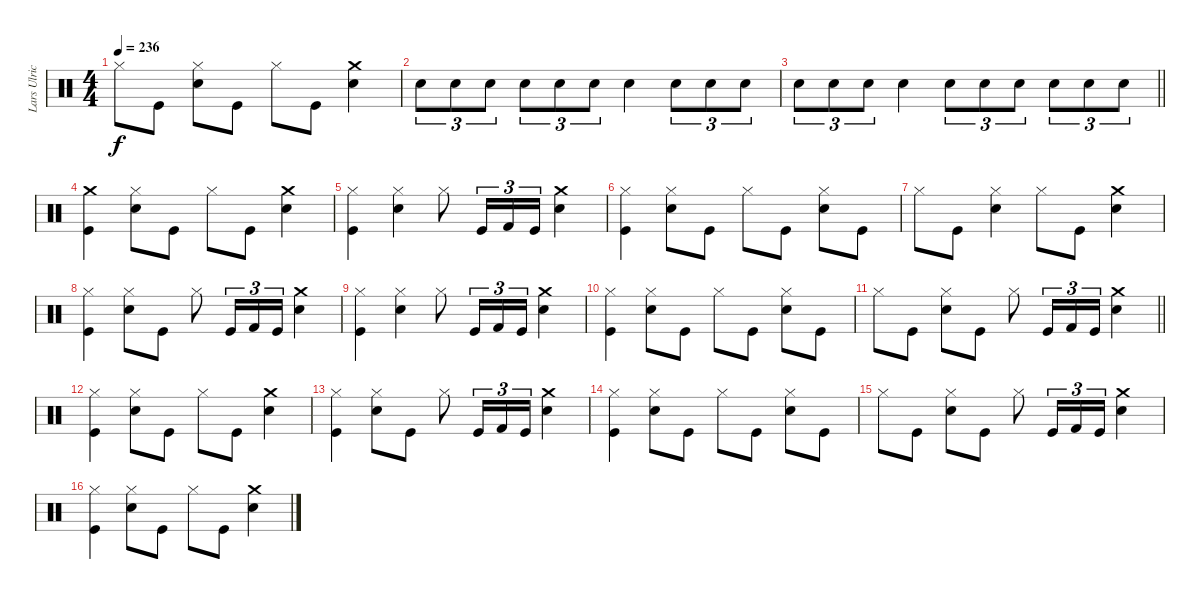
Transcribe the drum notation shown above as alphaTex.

\track ("Lars Ulrich" "Lars Ulric") {instrument percussion}
\staff {score}
\articulation defaults
\ts (4 4)
\tempo 236
\clef neutral
\ks c "Hi-Hat (closed)".8{dy f} "Kick (hit)".8
("Snare (hit) 2" "Hi-Hat (closed)").8 "Kick (hit)".8 "Hi-Hat (closed)".8 "Kick (hit)".8 ("Crash medium (hit)" "Snare (hit) 2").4 |
"Snare (hit) 2".8{tu (3 2)} "Snare (hit) 2".8{tu (3 2)} "Snare (hit) 2".8{tu (3 2)} "Snare (hit) 2".8{tu (3 2)} "Snare (hit) 2".8{tu (3 2)} "Snare (hit) 2".8{tu (3 2)} "Snare (hit) 2".4 "Snare (hit) 2".8{tu (3 2)} "Snare (hit) 2".8{tu (3 2)} "Snare (hit) 2".8{tu (3 2)} |
\barLineRight lightlight "Snare (hit) 2".8{tu (3 2)} "Snare (hit) 2".8{tu (3 2)} "Snare (hit) 2".8{tu (3 2)} "Snare (hit) 2".4 "Snare (hit) 2".8{tu (3 2)} "Snare (hit) 2".8{tu (3 2)} "Snare (hit) 2".8{tu (3 2)} "Snare (hit) 2".8{tu (3 2)} "Snare (hit) 2".8{tu (3 2)} "Snare (hit) 2".8{tu (3 2)}
|
("Kick (hit)" "Crash medium (hit)").4 ("Hi-Hat (closed)" "Snare (hit) 2").8 "Kick (hit)".8 "Hi-Hat (closed)".8 "Kick (hit)".8 ("Crash medium (hit)" "Snare (hit) 2").4 |
("Hi-Hat (closed)" "Kick (hit)").4 ("Snare (hit) 2" "Hi-Hat (closed)").4 "Hi-Hat (closed)".8 "Kick (hit)".16{tu (3 2)} "Kick (hit) 2".16{tu (3 2)} "Kick (hit)".16{tu (3 2)} ("Crash medium (hit)" "Snare (hit) 2").4 |
("Hi-Hat (closed)" "Kick (hit)").4 ("Snare (hit) 2" "Hi-Hat (closed)").8 "Kick (hit)".8 "Hi-Hat (closed)".8 "Kick (hit)".8 ("Snare (hit) 2" "Hi-Hat (closed)").8 "Kick (hit)".8 |
"Hi-Hat (closed)".8 "Kick (hit)".8 ("Snare (hit) 2" "Hi-Hat (closed)").4 "Hi-Hat (closed)".8 "Kick (hit)".8 ("Crash medium (hit)" "Snare (hit) 2").4 |
("Kick (hit)" "Hi-Hat (closed)").4 ("Snare (hit) 2" "Hi-Hat (closed)").8 "Kick (hit)".8 "Hi-Hat (closed)".8 "Kick (hit)".16{tu (3 2)} "Kick (hit) 2".16{tu (3 2)} "Kick (hit)".16{tu (3 2)} ("Crash medium (hit)" "Snare (hit) 2").4 |
("Hi-Hat (closed)" "Kick (hit)").4 ("Snare (hit) 2" "Hi-Hat (closed)").4 "Hi-Hat (closed)".8 "Kick (hit)".16{tu (3 2)} "Kick (hit) 2".16{tu (3 2)} "Kick (hit)".16{tu (3 2)} ("Crash medium (hit)" "Snare (hit) 2").4 |
("Hi-Hat (closed)" "Kick (hit)").4 ("Snare (hit) 2" "Hi-Hat (closed)").8 "Kick (hit)".8 "Hi-Hat (closed)".8 "Kick (hit)".8 ("Snare (hit) 2" "Hi-Hat (closed)").8 "Kick (hit)".8 |
\barLineRight lightlight "Hi-Hat (closed)".8 "Kick (hit)".8
("Snare (hit) 2" "Hi-Hat (closed)").8 "Kick (hit)".8 "Hi-Hat (closed)".8 "Kick (hit)".16{tu (3 2)} "Kick (hit) 2".16{tu (3 2)} "Kick (hit)".16{tu (3 2)} ("Crash medium (hit)" "Snare (hit) 2").4 |
("Hi-Hat (closed)" "Kick (hit)").4 ("Snare (hit) 2" "Hi-Hat (closed)").8 "Kick (hit)".8 "Hi-Hat (closed)".8 "Kick (hit)".8 ("Crash medium (hit)" "Snare (hit) 2").4 |
("Kick (hit)" "Hi-Hat (closed)").4 ("Snare (hit) 2" "Hi-Hat (closed)").8 "Kick (hit)".8 "Hi-Hat (closed)".8 "Kick (hit)".16{tu (3 2)} "Kick (hit) 2".16{tu (3 2)} "Kick (hit)".16{tu (3 2)} ("Crash medium (hit)" "Snare (hit) 2").4 |
("Hi-Hat (closed)" "Kick (hit)").4 ("Snare (hit) 2" "Hi-Hat (closed)").8 "Kick (hit)".8 "Hi-Hat (closed)".8 "Kick (hit)".8 ("Snare (hit) 2" "Hi-Hat (closed)").8 "Kick (hit)".8 |
"Hi-Hat (closed)".8 "Kick (hit)".8 ("Snare (hit) 2" "Hi-Hat (closed)").8 "Kick (hit)".8 "Hi-Hat (closed)".8 "Kick (hit)".16{tu (3 2)} "Kick (hit) 2".16{tu (3 2)} "Kick (hit)".16{tu (3 2)} ("Crash medium (hit)" "Snare (hit) 2").4 |
("Hi-Hat (closed)" "Kick (hit)").4 ("Snare (hit) 2" "Hi-Hat (closed)").8 "Kick (hit)".8 "Hi-Hat (closed)".8 "Kick (hit)".8 ("Crash medium (hit)" "Snare (hit) 2").4
